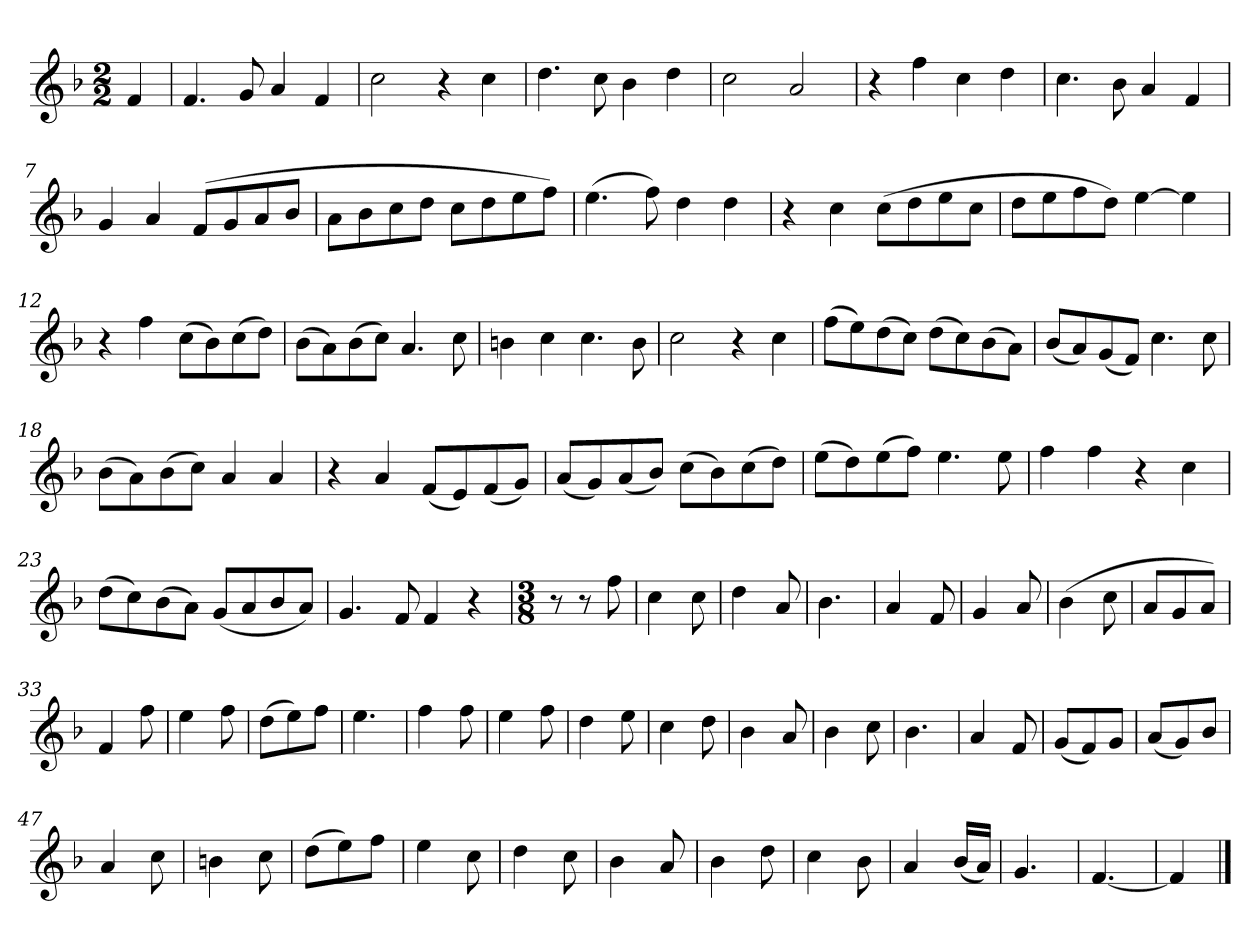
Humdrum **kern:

**kern
*part1
*staff1
*k[b-]
*M2/2
*MM120
=
4f
=1
4.f
8g
4a
4f
=2
2cc
4r
4cc
=3
4.dd
8cc
4b-
4dd
=4
2cc
2a
=5
4r
4ff
4cc
4dd
=6
4.cc
8b-
4a
4f
=7
4g
4a
(8fL
8g
8a
8b-J
=8
8aL
8b-
8cc
8ddJ
8ccL
8dd
8ee
8ffJ)
=9
(4.ee
8ff)
4dd
4dd
=10
4r
4cc
(8ccL
8dd
8ee
8ccJ
=11
8ddL
8ee
8ff
8ddJ)
[4ee
4ee]
=12
4r
4ff
(8ccL
8b-)
(8cc
8ddJ)
=13
(8b-L
8a)
(8b-
8ccJ)
4.a
8cc
=14
4bn
4cc
4.cc
8b
=15
2cc
4r
4cc
=16
(8ffL
8ee)
(8dd
8ccJ)
(8ddL
8cc)
(8b-
8aJ)
=17
(8b-L
8a)
(8g
8fJ)
4.cc
8cc
=18
(8b-L
8a)
(8b-
8ccJ)
4a
4a
=19
4r
4a
(8fL
8e)
(8f
8gJ)
=20
(8aL
8g)
(8a
8b-J)
(8ccL
8b-)
(8cc
8ddJ)
=21
(8eeL
8dd)
(8ee
8ffJ)
4.ee
8ee
=22
4ff
4ff
4r
4cc
=23
(8ddL
8cc)
(8b-
8aJ)
(8gL
8a
8b-
8aJ)
=24
4.g
8f
4f
4r
=25
*M3/8
8r
8r
8ff
=26
4cc
8cc
=27
4dd
8a
=28
4.b-
=29
4a
8f
=30
4g
8a
=31
(4b-
8cc
=32
8aL
8g
8aJ)
=33
4f
8ff
=34
4ee
8ff
=35
(8ddL
8ee)
8ffJ
=36
4.ee
=37
4ff
8ff
=38
4ee
8ff
=39
4dd
8ee
=40
4cc
8dd
=41
4b-
8a
=42
4b-
8cc
=43
4.b-
=44
4a
8f
=45
(8gL
8f)
8gJ
=46
(8aL
8g)
8b-J
=47
4a
8cc
=48
4bn
8cc
=49
(8ddL
8ee)
8ffJ
=50
4ee
8cc
=51
4dd
8cc
=52
4b-
8a
=53
4b-
8dd
=54
4cc
8b-
=55
4a
(16b-LL
16aJJ)
=56
4.g
=57
[4.f
=58
4f]
==
*-
